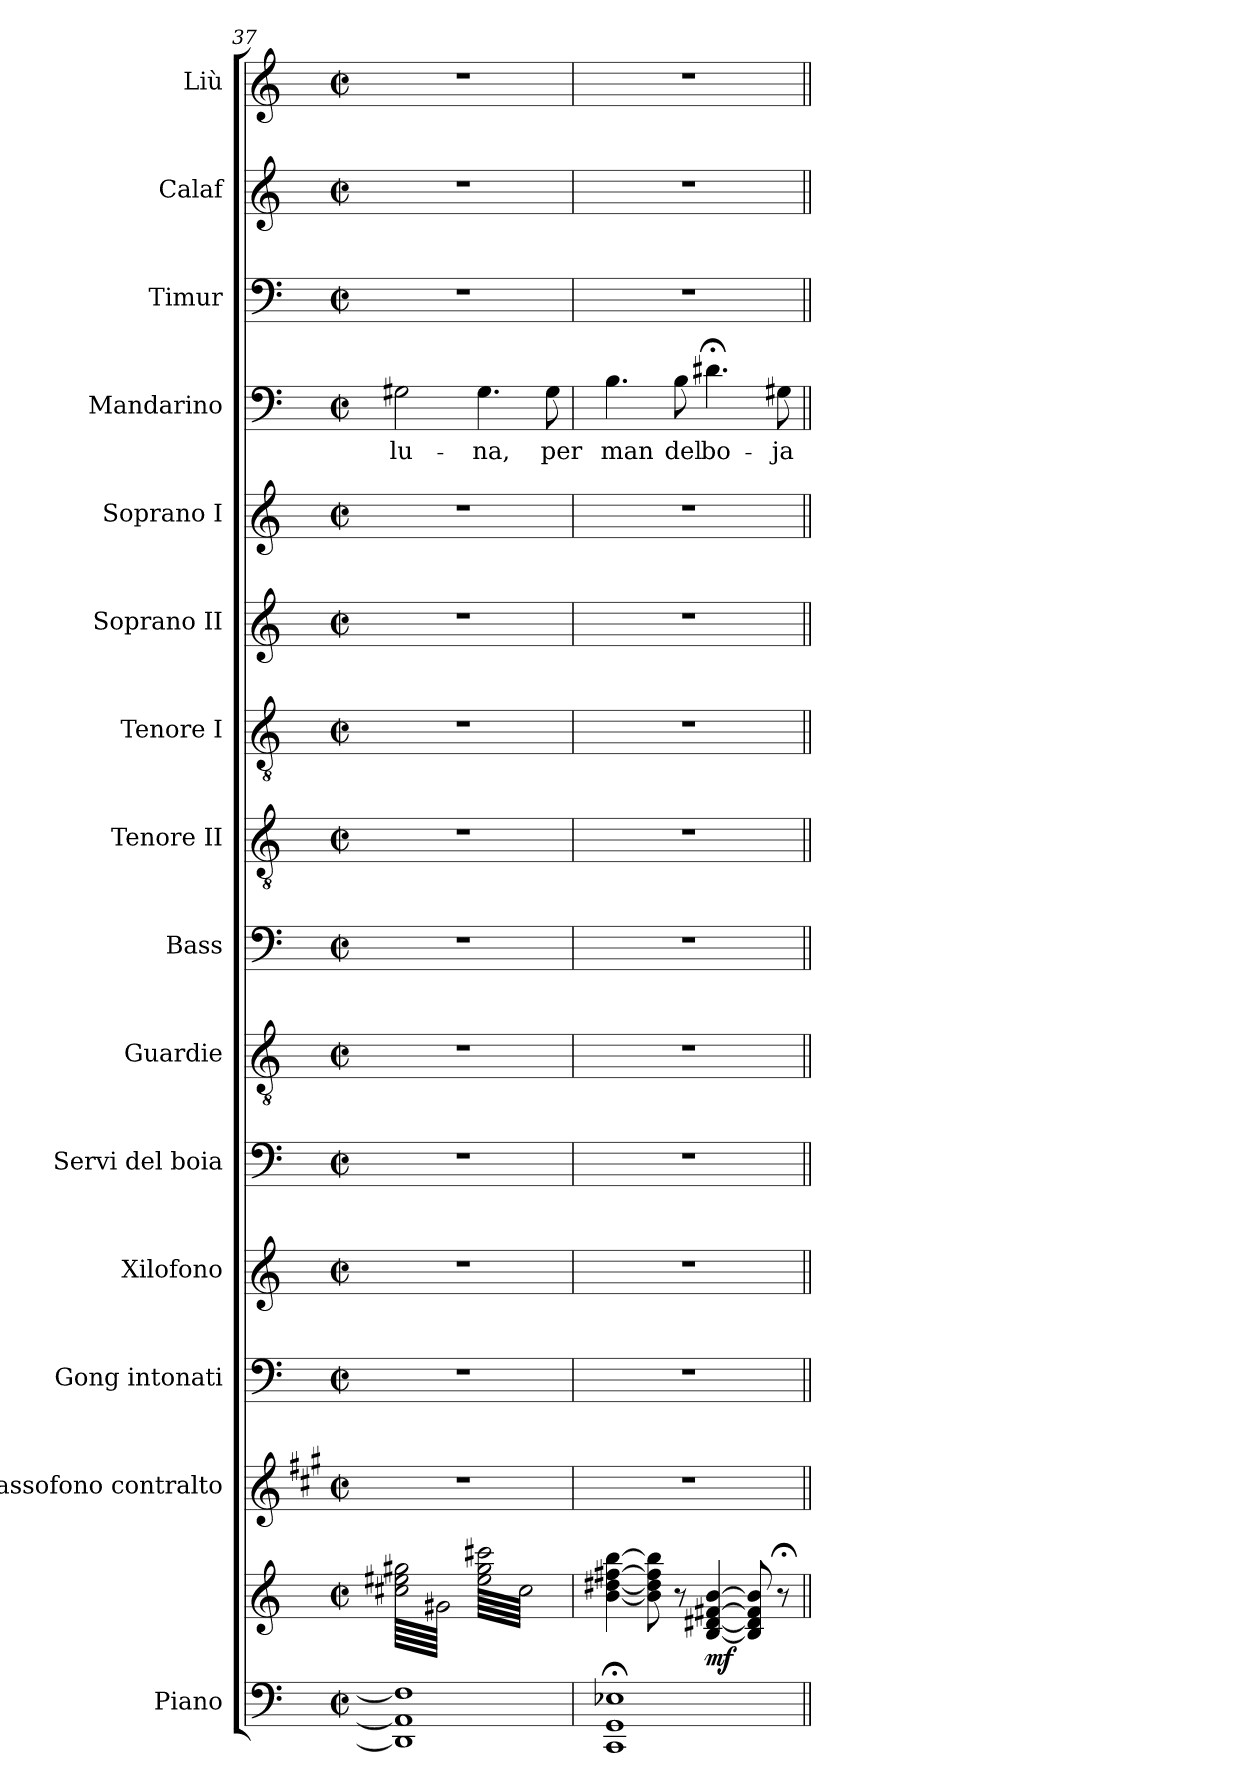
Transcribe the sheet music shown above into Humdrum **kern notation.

**kern	**kern	**dynam	**kern	**kern	**kern	**kern	**kern	**kern	**kern	**kern	**kern	**kern	**kern	**text	**kern	**kern	**kern
*part15	*part15	*part15	*part14	*part13	*part12	*part11	*part10	*part9	*part8	*part7	*part6	*part5	*part4	*part4	*part3	*part2	*part1
*staff16	*staff15	*staff15/16	*staff14	*staff13	*staff12	*staff11	*staff10	*staff9	*staff8	*staff7	*staff6	*staff5	*staff4	*staff4	*staff3	*staff2	*staff1
*I"Piano	*	*	*I"Sassofono contralto	*I"Gong intonati	*I"Xilofono	*I"Servi del boia	*I"Guardie	*I"Bass	*I"Tenore II	*I"Tenore I	*I"Soprano II	*I"Soprano I	*I"Mandarino	*	*I"Timur	*I"Calaf	*I"Liù
*I'Pno.	*	*	*	*I'Gong int.	*I'Xil.	*I'Ser.B.	*I'G.	*I'B.	*I'T. II	*I'T. I	*I'S. II	*I'S. I	*I'M.	*	*I'T.	*I'C.	*I'L.
!!LO:PB:g=z
*clefF4	*clefG2	*	*clefG2	*clefF4	*clefG2	*clefF4	*clefGv2	*clefF4	*clefGv2	*clefGv2	*clefG2	*clefG2	*clefF4	*	*clefF4	*clefG2	*clefG2
*	*	*	*ITrd5c9	*	*ITrd-7c-12	*	*	*	*	*	*	*	*	*	*	*	*
*k[]	*k[]	*	*k[]	*k[]	*k[]	*k[]	*k[]	*k[]	*k[]	*k[]	*k[]	*k[]	*k[]	*	*k[]	*k[]	*k[]
*M2/2	*M2/2	*	*M2/2	*M2/2	*M2/2	*M2/2	*M2/2	*M2/2	*M2/2	*M2/2	*M2/2	*M2/2	*M2/2	*	*M2/2	*M2/2	*M2/2
*met(c|)	*met(c|)	*	*met(c|)	*met(c|)	*met(c|)	*met(c|)	*met(c|)	*met(c|)	*met(c|)	*met(c|)	*met(c|)	*met(c|)	*met(c|)	*	*met(c|)	*met(c|)	*met(c|)
=37	=37	=37	=37	=37	=37	=37	=37	=37	=37	=37	=37	=37	=37	=37	=37	=37	=37
!	!	!	!	!	!	!	!	!	!	!	!	!	!	!LO:LY:b	!	!	!
*	*tremolo	*	*	*	*	*	*	*	*	*	*	*	*	*	*	*	*
1DD] 1AA] 1F]	64cc#X\ 64ee#X\ 64gg#X\LLLL	.	1r	1r	1r	1r	1r	1r	1r	1r	1r	1r	2G#X\	lu-	1r	1r	1r
.	64g#X\	.	.	.	.	.	.	.	.	.	.	.	.	.	.	.	.
.	64cc#X\ 64ee#X\ 64gg#X\	.	.	.	.	.	.	.	.	.	.	.	.	.	.	.	.
.	64g#X\	.	.	.	.	.	.	.	.	.	.	.	.	.	.	.	.
.	64cc#X\ 64ee#X\ 64gg#X\	.	.	.	.	.	.	.	.	.	.	.	.	.	.	.	.
.	64g#X\	.	.	.	.	.	.	.	.	.	.	.	.	.	.	.	.
.	64cc#X\ 64ee#X\ 64gg#X\	.	.	.	.	.	.	.	.	.	.	.	.	.	.	.	.
.	64g#X\	.	.	.	.	.	.	.	.	.	.	.	.	.	.	.	.
.	64cc#X\ 64ee#X\ 64gg#X\	.	.	.	.	.	.	.	.	.	.	.	.	.	.	.	.
.	64g#X\	.	.	.	.	.	.	.	.	.	.	.	.	.	.	.	.
.	64cc#X\ 64ee#X\ 64gg#X\	.	.	.	.	.	.	.	.	.	.	.	.	.	.	.	.
.	64g#X\	.	.	.	.	.	.	.	.	.	.	.	.	.	.	.	.
.	64cc#X\ 64ee#X\ 64gg#X\	.	.	.	.	.	.	.	.	.	.	.	.	.	.	.	.
.	64g#X\	.	.	.	.	.	.	.	.	.	.	.	.	.	.	.	.
.	64cc#X\ 64ee#X\ 64gg#X\	.	.	.	.	.	.	.	.	.	.	.	.	.	.	.	.
.	64g#X\	.	.	.	.	.	.	.	.	.	.	.	.	.	.	.	.
.	64cc#X\ 64ee#X\ 64gg#X\	.	.	.	.	.	.	.	.	.	.	.	.	.	.	.	.
.	64g#X\	.	.	.	.	.	.	.	.	.	.	.	.	.	.	.	.
.	64cc#X\ 64ee#X\ 64gg#X\	.	.	.	.	.	.	.	.	.	.	.	.	.	.	.	.
.	64g#X\	.	.	.	.	.	.	.	.	.	.	.	.	.	.	.	.
.	64cc#X\ 64ee#X\ 64gg#X\	.	.	.	.	.	.	.	.	.	.	.	.	.	.	.	.
.	64g#X\	.	.	.	.	.	.	.	.	.	.	.	.	.	.	.	.
.	64cc#X\ 64ee#X\ 64gg#X\	.	.	.	.	.	.	.	.	.	.	.	.	.	.	.	.
.	64g#X\	.	.	.	.	.	.	.	.	.	.	.	.	.	.	.	.
.	64cc#X\ 64ee#X\ 64gg#X\	.	.	.	.	.	.	.	.	.	.	.	.	.	.	.	.
.	64g#X\	.	.	.	.	.	.	.	.	.	.	.	.	.	.	.	.
.	64cc#X\ 64ee#X\ 64gg#X\	.	.	.	.	.	.	.	.	.	.	.	.	.	.	.	.
.	64g#X\	.	.	.	.	.	.	.	.	.	.	.	.	.	.	.	.
.	64cc#X\ 64ee#X\ 64gg#X\	.	.	.	.	.	.	.	.	.	.	.	.	.	.	.	.
.	64g#X\	.	.	.	.	.	.	.	.	.	.	.	.	.	.	.	.
.	64cc#X\ 64ee#X\ 64gg#X\	.	.	.	.	.	.	.	.	.	.	.	.	.	.	.	.
.	64g#X\JJJJ	.	.	.	.	.	.	.	.	.	.	.	.	.	.	.	.
!	!	!	!	!	!	!	!	!	!	!	!	!	!	!LO:LY:b	!	!	!
.	64ee#\ 64gg#\ 64ccc#X\LLLL	.	.	.	.	.	.	.	.	.	.	.	4.G#\	-na,	.	.	.
.	64cc#\	.	.	.	.	.	.	.	.	.	.	.	.	.	.	.	.
.	64ee#\ 64gg#\ 64ccc#X\	.	.	.	.	.	.	.	.	.	.	.	.	.	.	.	.
.	64cc#\	.	.	.	.	.	.	.	.	.	.	.	.	.	.	.	.
.	64ee#\ 64gg#\ 64ccc#X\	.	.	.	.	.	.	.	.	.	.	.	.	.	.	.	.
.	64cc#\	.	.	.	.	.	.	.	.	.	.	.	.	.	.	.	.
.	64ee#\ 64gg#\ 64ccc#X\	.	.	.	.	.	.	.	.	.	.	.	.	.	.	.	.
.	64cc#\	.	.	.	.	.	.	.	.	.	.	.	.	.	.	.	.
.	64ee#\ 64gg#\ 64ccc#X\	.	.	.	.	.	.	.	.	.	.	.	.	.	.	.	.
.	64cc#\	.	.	.	.	.	.	.	.	.	.	.	.	.	.	.	.
.	64ee#\ 64gg#\ 64ccc#X\	.	.	.	.	.	.	.	.	.	.	.	.	.	.	.	.
.	64cc#\	.	.	.	.	.	.	.	.	.	.	.	.	.	.	.	.
.	64ee#\ 64gg#\ 64ccc#X\	.	.	.	.	.	.	.	.	.	.	.	.	.	.	.	.
.	64cc#\	.	.	.	.	.	.	.	.	.	.	.	.	.	.	.	.
.	64ee#\ 64gg#\ 64ccc#X\	.	.	.	.	.	.	.	.	.	.	.	.	.	.	.	.
.	64cc#\	.	.	.	.	.	.	.	.	.	.	.	.	.	.	.	.
.	64ee#\ 64gg#\ 64ccc#X\	.	.	.	.	.	.	.	.	.	.	.	.	.	.	.	.
.	64cc#\	.	.	.	.	.	.	.	.	.	.	.	.	.	.	.	.
.	64ee#\ 64gg#\ 64ccc#X\	.	.	.	.	.	.	.	.	.	.	.	.	.	.	.	.
.	64cc#\	.	.	.	.	.	.	.	.	.	.	.	.	.	.	.	.
.	64ee#\ 64gg#\ 64ccc#X\	.	.	.	.	.	.	.	.	.	.	.	.	.	.	.	.
.	64cc#\	.	.	.	.	.	.	.	.	.	.	.	.	.	.	.	.
.	64ee#\ 64gg#\ 64ccc#X\	.	.	.	.	.	.	.	.	.	.	.	.	.	.	.	.
.	64cc#\	.	.	.	.	.	.	.	.	.	.	.	.	.	.	.	.
!	!	!	!	!	!	!	!	!	!	!	!	!	!	!LO:LY:b	!	!	!
.	64ee#\ 64gg#\ 64ccc#X\	.	.	.	.	.	.	.	.	.	.	.	8G#\	per	.	.	.
.	64cc#\	.	.	.	.	.	.	.	.	.	.	.	.	.	.	.	.
.	64ee#\ 64gg#\ 64ccc#X\	.	.	.	.	.	.	.	.	.	.	.	.	.	.	.	.
.	64cc#\	.	.	.	.	.	.	.	.	.	.	.	.	.	.	.	.
.	64ee#\ 64gg#\ 64ccc#X\	.	.	.	.	.	.	.	.	.	.	.	.	.	.	.	.
.	64cc#\	.	.	.	.	.	.	.	.	.	.	.	.	.	.	.	.
.	64ee#\ 64gg#\ 64ccc#X\	.	.	.	.	.	.	.	.	.	.	.	.	.	.	.	.
.	64cc#\JJJJ	.	.	.	.	.	.	.	.	.	.	.	.	.	.	.	.
*	*Xtremolo	*	*	*	*	*	*	*	*	*	*	*	*	*	*	*	*
=38	=38	=38	=38	=38	=38	=38	=38	=38	=38	=38	=38	=38	=38	=38	=38	=38	=38
!	!	!	!	!	!	!	!	!	!	!	!	!	!	!LO:LY:b	!	!	!
1CC;< 1GG;< 1E-X;<	[4b\ [4dd#X\ [4ff#X\ [4bb\	.	1r	1r	1r	1r	1r	1r	1r	1r	1r	1r	4.B\	man	1r	1r	1r
.	.	.	.	.	.	.	.	.	.	.	.	.	.	.	.	.	.
.	.	.	.	.	.	.	.	.	.	.	.	.	.	.	.	.	.
.	.	.	.	.	.	.	.	.	.	.	.	.	.	.	.	.	.
.	.	.	.	.	.	.	.	.	.	.	.	.	.	.	.	.	.
.	.	.	.	.	.	.	.	.	.	.	.	.	.	.	.	.	.
.	.	.	.	.	.	.	.	.	.	.	.	.	.	.	.	.	.
.	.	.	.	.	.	.	.	.	.	.	.	.	.	.	.	.	.
.	.	.	.	.	.	.	.	.	.	.	.	.	.	.	.	.	.
.	.	.	.	.	.	.	.	.	.	.	.	.	.	.	.	.	.
.	.	.	.	.	.	.	.	.	.	.	.	.	.	.	.	.	.
.	.	.	.	.	.	.	.	.	.	.	.	.	.	.	.	.	.
.	.	.	.	.	.	.	.	.	.	.	.	.	.	.	.	.	.
.	.	.	.	.	.	.	.	.	.	.	.	.	.	.	.	.	.
.	.	.	.	.	.	.	.	.	.	.	.	.	.	.	.	.	.
.	.	.	.	.	.	.	.	.	.	.	.	.	.	.	.	.	.
.	8b\] 8dd#\] 8ff#\] 8bb\]	.	.	.	.	.	.	.	.	.	.	.	.	.	.	.	.
!	!	!	!	!	!	!	!	!	!	!	!	!	!	!LO:LY:b	!	!	!
.	8r	.	.	.	.	.	.	.	.	.	.	.	8B\	del	.	.	.
!	!	!LO:DY:b	!	!	!	!	!	!	!	!	!	!	!	!LO:LY:b	!	!	!
.	[4B/ [4d#X/ [4f#X/ [4b/	mf	.	.	.	.	.	.	.	.	.	.	4.d#X;<\	bo-	.	.	.
.	8B/] 8d#/] 8f#/] 8b/]	.	.	.	.	.	.	.	.	.	.	.	.	.	.	.	.
!	!	!	!	!	!	!	!	!	!	!	!	!	!	!LO:LY:b	!	!	!
.	8r;<	.	.	.	.	.	.	.	.	.	.	.	8G#X\	-ja	.	.	.
=||	=||	=||	=||	=||	=||	=||	=||	=||	=||	=||	=||	=||	=||	=||	=||	=||	=||
*-	*-	*-	*-	*-	*-	*-	*-	*-	*-	*-	*-	*-	*-	*-	*-	*-	*-
